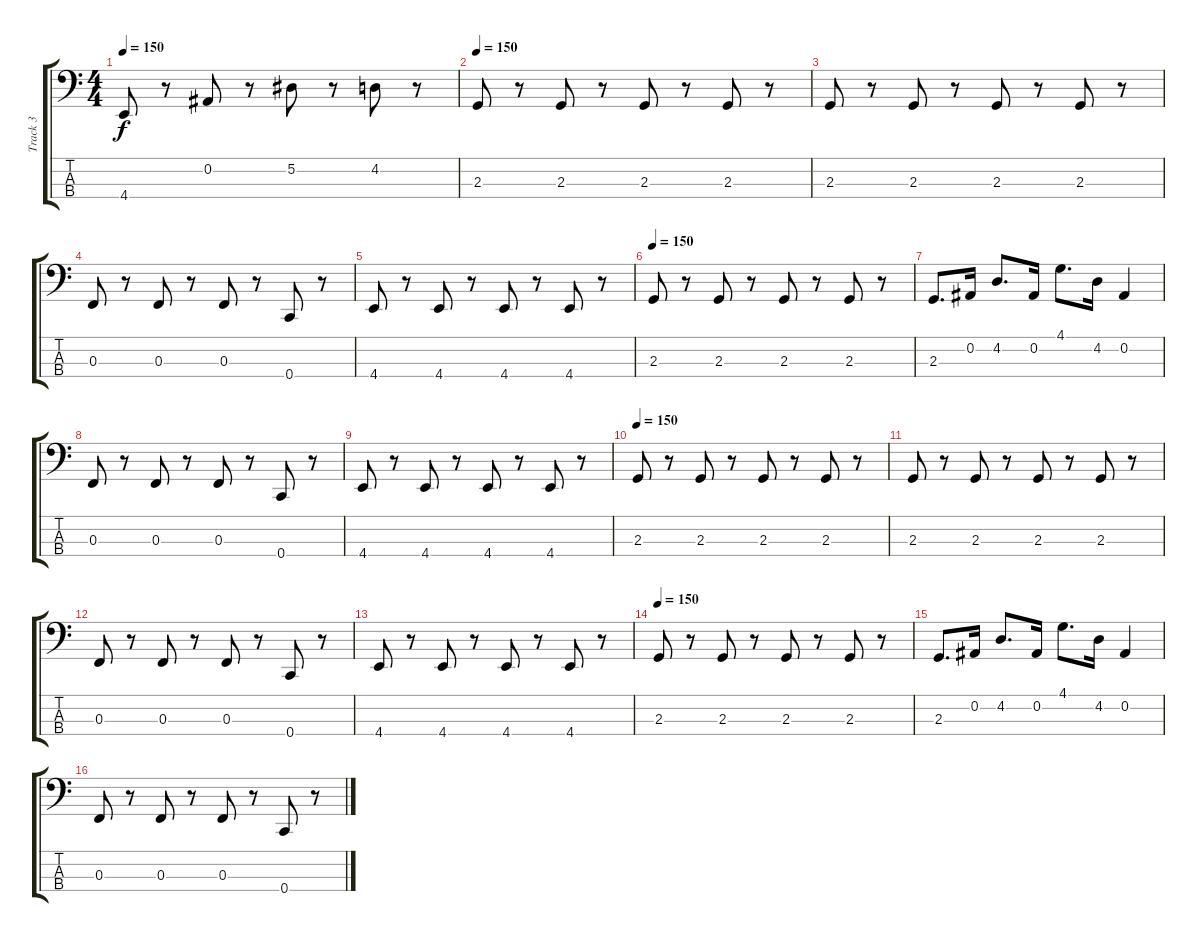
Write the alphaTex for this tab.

\track ("Track 3" "Track 3") {instrument electricbassfinger}
\staff {score tabs}
\tuning (Eb2 Bb1 F1 C1) {hide}
\ts (4 4)
\tempo 150
\clef f4
\ks c
4.4.8{dy f} r.8 0.2.8 r.8 5.2.8 r.8 4.2.8 r.8 |
\tempo 150
2.3.8 r.8 2.3.8 r.8 2.3.8 r.8 2.3.8 r.8 |
2.3.8 r.8 2.3.8 r.8 2.3.8 r.8 2.3.8 r.8 |
0.3.8 r.8 0.3.8 r.8 0.3.8 r.8 0.4.8 r.8 |
4.4.8 r.8 4.4.8 r.8 4.4.8 r.8 4.4.8 r.8 |
\tempo 150
2.3.8 r.8 2.3.8 r.8 2.3.8 r.8 2.3.8 r.8 |
2.3.8{d} 0.2.16 4.2.8{d} 0.2.16 4.1.8{d} 4.2.16 0.2.4 |
0.3.8 r.8 0.3.8 r.8 0.3.8 r.8 0.4.8 r.8 |
4.4.8 r.8 4.4.8 r.8 4.4.8 r.8 4.4.8 r.8 |
\tempo 150
2.3.8 r.8 2.3.8 r.8 2.3.8 r.8 2.3.8 r.8 |
2.3.8 r.8 2.3.8 r.8 2.3.8 r.8 2.3.8 r.8 |
0.3.8 r.8 0.3.8 r.8 0.3.8 r.8 0.4.8 r.8 |
4.4.8 r.8 4.4.8 r.8 4.4.8 r.8 4.4.8 r.8 |
\tempo 150
2.3.8 r.8 2.3.8 r.8 2.3.8 r.8 2.3.8 r.8 |
2.3.8{d} 0.2.16 4.2.8{d} 0.2.16 4.1.8{d} 4.2.16 0.2.4 |
0.3.8 r.8 0.3.8 r.8 0.3.8 r.8 0.4.8 r.8
